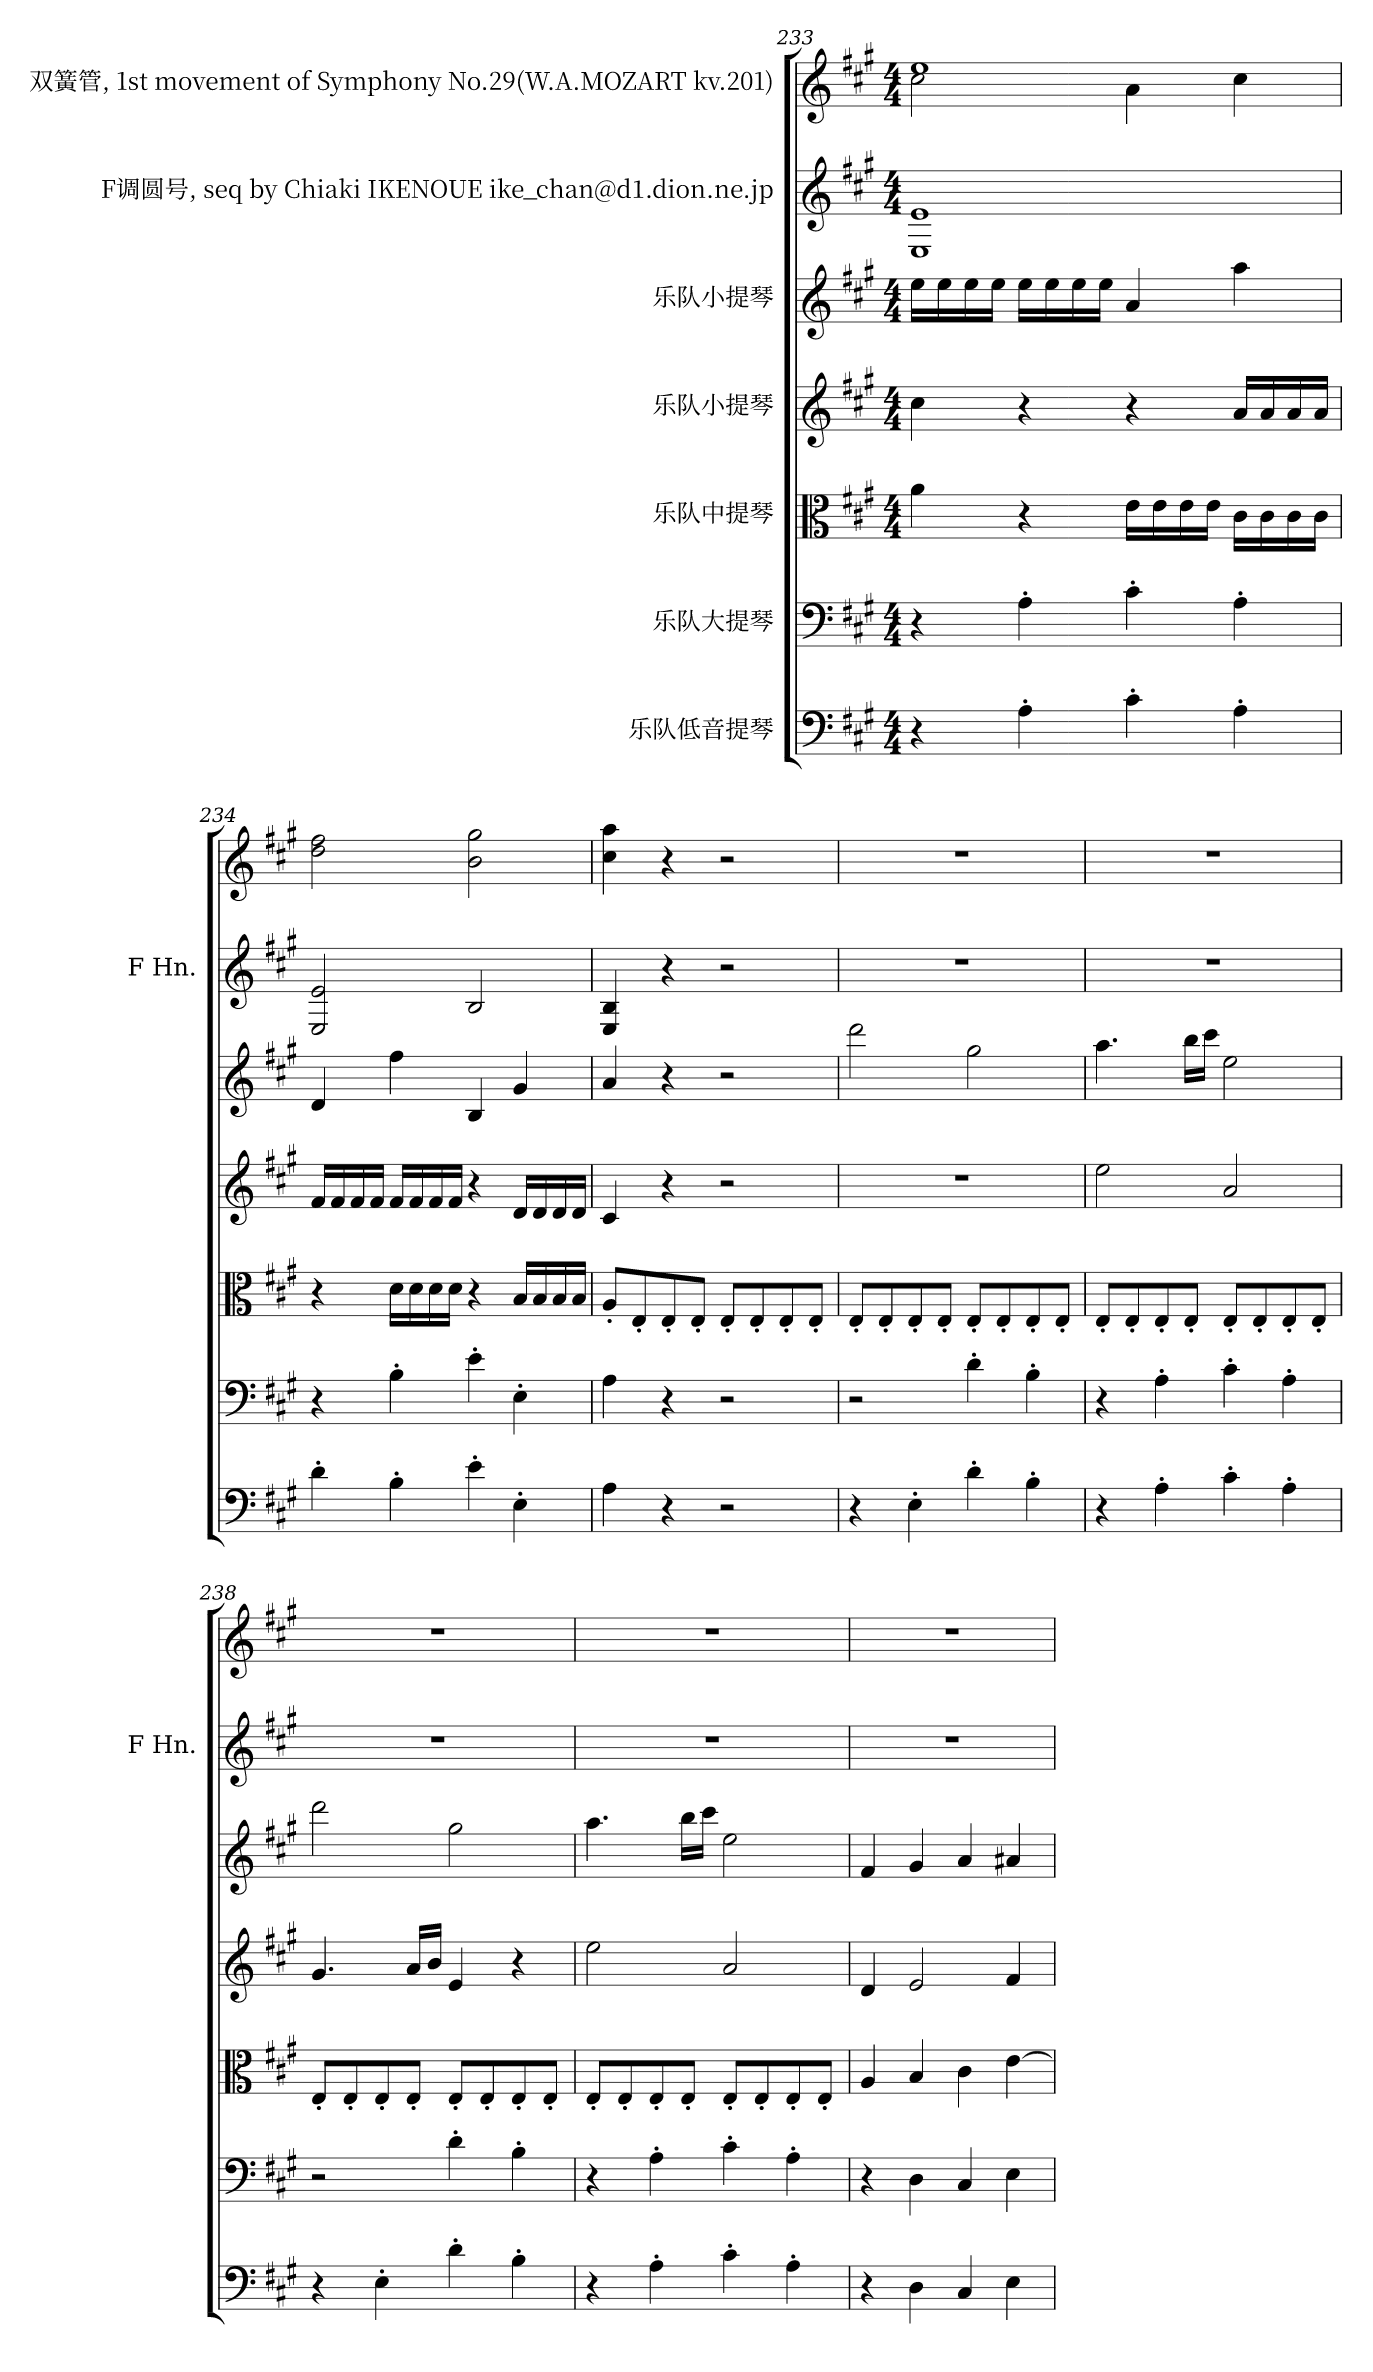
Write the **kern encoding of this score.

**kern	**kern	**kern	**kern	**kern	**kern	**kern
*part7	*part6	*part5	*part4	*part3	*part2	*part1
*staff7	*staff6	*staff5	*staff4	*staff3	*staff2	*staff1
*I"乐队低音提琴	*I"乐队大提琴	*I"乐队中提琴	*I"乐队小提琴	*I"乐队小提琴	*I"F调圆号, seq by Chiaki IKENOUE ike_chan@d1.dion.ne.jp	*I"双簧管, 1st movement of Symphony No.29(W.A.MOZART kv.201)
*	*	*	*	*	*I'F Hn.	*
*clefF4	*clefF4	*clefC3	*clefG2	*clefG2	*clefG2	*clefG2
*ITrd7c12	*	*	*	*	*ITrd4c7	*
*k[f#c#g#]	*k[f#c#g#]	*k[f#c#g#]	*k[f#c#g#]	*k[f#c#g#]	*k[f#c#]	*k[f#c#g#]
*M4/4	*M4/4	*M4/4	*M4/4	*M4/4	*M4/4	*M4/4
=233	=233	=233	=233	=233	=233	=233
*	*	*	*	*	*	*^
4r	4r	4a\	4cc#\	16ee\LL	1AA 1A	1ee	2cc#\
.	.	.	.	16ee\	.	.	.
.	.	.	.	16ee\	.	.	.
.	.	.	.	16ee\JJ	.	.	.
4AA'\	4A'\	4r	4r	16ee\LL	.	.	.
.	.	.	.	16ee\	.	.	.
.	.	.	.	16ee\	.	.	.
.	.	.	.	16ee\JJ	.	.	.
4C#'\	4c#'\	16e\LL	4r	4a/	.	.	4a\
.	.	16e\	.	.	.	.	.
.	.	16e\	.	.	.	.	.
.	.	16e\JJ	.	.	.	.	.
4AA'\	4A'\	16c#\LL	16a/LL	4aa\	.	.	4cc#\
.	.	16c#\	16a/	.	.	.	.
.	.	16c#\	16a/	.	.	.	.
.	.	16c#\JJ	16a/JJ	.	.	.	.
*	*	*	*	*	*	*v	*v
!!LO:PB:g=z
=234	=234	=234	=234	=234	=234	=234
4D'\	4r	4r	16f#/LL	4d/	2AA/ 2A/	2dd\ 2ff#\
.	.	.	16f#/	.	.	.
.	.	.	16f#/	.	.	.
.	.	.	16f#/JJ	.	.	.
4BB'\	4B'\	16d\LL	16f#/LL	4ff#\	.	.
.	.	16d\	16f#/	.	.	.
.	.	16d\	16f#/	.	.	.
.	.	16d\JJ	16f#/JJ	.	.	.
4E'\	4e'\	4r	4r	4B/	2E/	2b\ 2gg#\
4EE'\	4E'\	16B/LL	16d/LL	4g#/	.	.
.	.	16B/	16d/	.	.	.
.	.	16B/	16d/	.	.	.
.	.	16B/JJ	16d/JJ	.	.	.
=235	=235	=235	=235	=235	=235	=235
4AA\	4A\	8A'/L	4c#/	4a/	4AA/ 4E/	4cc#\ 4aa\
.	.	8E'/	.	.	.	.
4r	4r	8E'/	4r	4r	4r	4r
.	.	8E'/J	.	.	.	.
2r	2r	8E'/L	2r	2r	2r	2r
.	.	8E'/	.	.	.	.
.	.	8E'/	.	.	.	.
.	.	8E'/J	.	.	.	.
=236	=236	=236	=236	=236	=236	=236
4r	2r	8E'/L	1r	2ddd\	1r	1r
.	.	8E'/	.	.	.	.
4EE'\	.	8E'/	.	.	.	.
.	.	8E'/J	.	.	.	.
4D'\	4d'\	8E'/L	.	2gg#\	.	.
.	.	8E'/	.	.	.	.
4BB'\	4B'\	8E'/	.	.	.	.
.	.	8E'/J	.	.	.	.
=237	=237	=237	=237	=237	=237	=237
4r	4r	8E'/L	2ee\	4.aa\	1r	1r
.	.	8E'/	.	.	.	.
4AA'\	4A'\	8E'/	.	.	.	.
.	.	8E'/J	.	16bb\LL	.	.
.	.	.	.	16ccc#\JJ	.	.
4C#'\	4c#'\	8E'/L	2a/	2ee\	.	.
.	.	8E'/	.	.	.	.
4AA'\	4A'\	8E'/	.	.	.	.
.	.	8E'/J	.	.	.	.
!!LO:PB:g=z
=238	=238	=238	=238	=238	=238	=238
4r	2r	8E'/L	4.g#/	2ddd\	1r	1r
.	.	8E'/	.	.	.	.
4EE'\	.	8E'/	.	.	.	.
.	.	8E'/J	16a/LL	.	.	.
.	.	.	16b/JJ	.	.	.
4D'\	4d'\	8E'/L	4e/	2gg#\	.	.
.	.	8E'/	.	.	.	.
4BB'\	4B'\	8E'/	4r	.	.	.
.	.	8E'/J	.	.	.	.
=239	=239	=239	=239	=239	=239	=239
4r	4r	8E'/L	2ee\	4.aa\	1r	1r
.	.	8E'/	.	.	.	.
4AA'\	4A'\	8E'/	.	.	.	.
.	.	8E'/J	.	16bb\LL	.	.
.	.	.	.	16ccc#\JJ	.	.
4C#'\	4c#'\	8E'/L	2a/	2ee\	.	.
.	.	8E'/	.	.	.	.
4AA'\	4A'\	8E'/	.	.	.	.
.	.	8E'/J	.	.	.	.
=240	=240	=240	=240	=240	=240	=240
4r	4r	4A/	4d/	4f#/	1r	1r
4DD\	4D\	4B/	2e/	4g#/	.	.
4CC#/	4C#/	4c#\	.	4a/	.	.
4EE\	4E\	[4e\	4f#/	4a#X/	.	.
=	=	=	=	=	=	=
*-	*-	*-	*-	*-	*-	*-
